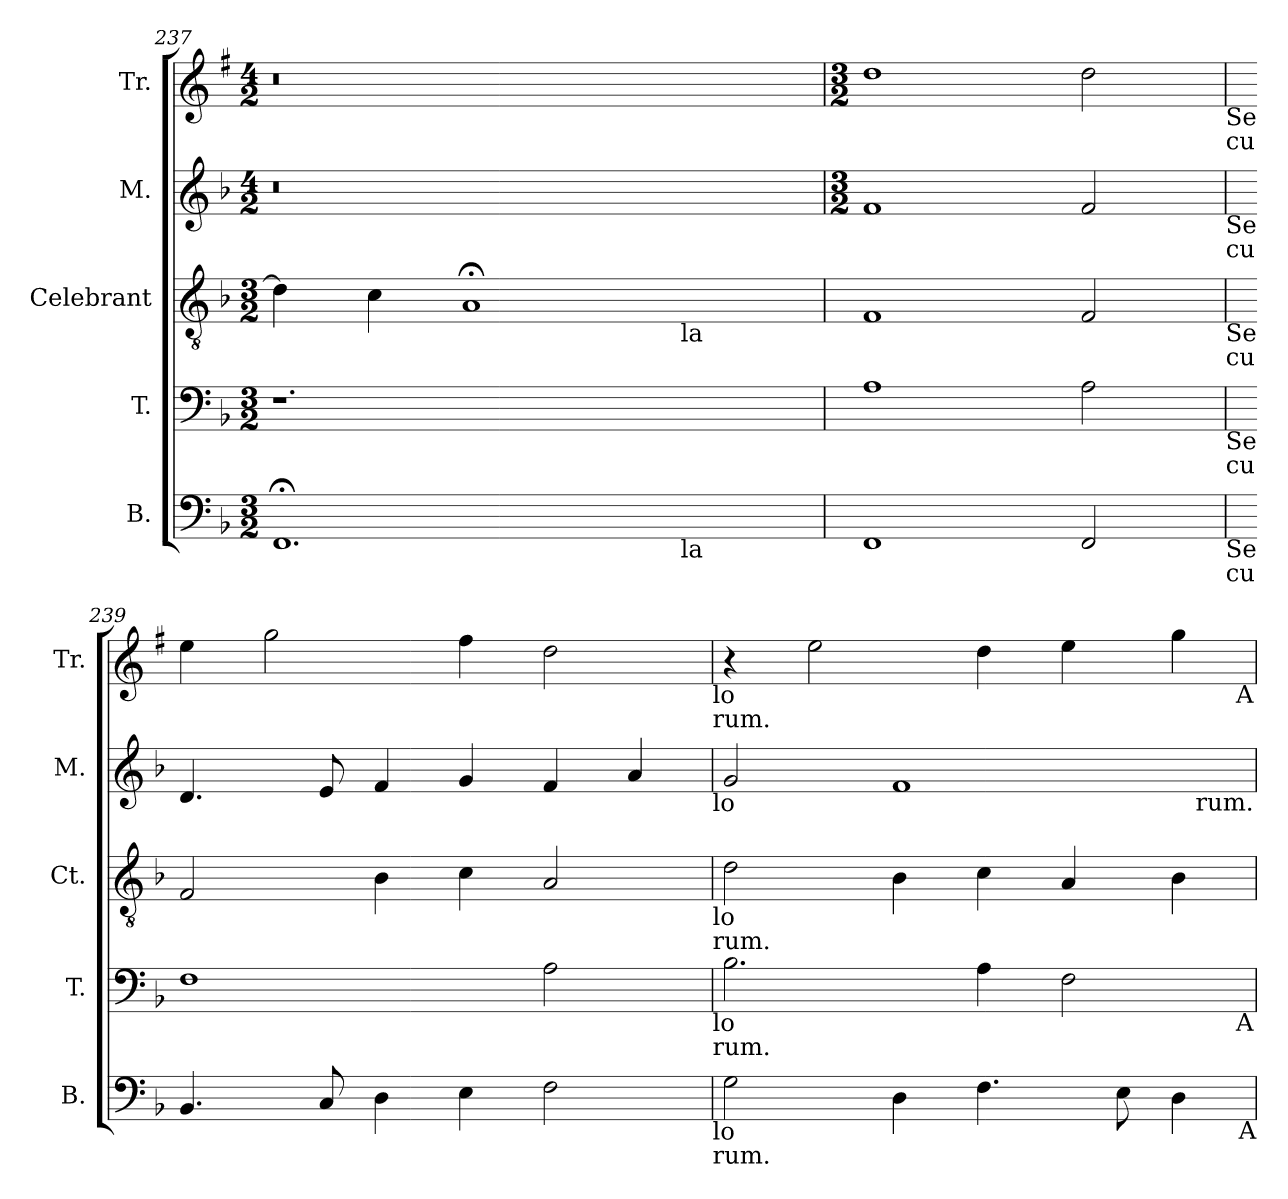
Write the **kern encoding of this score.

**kern	**kern	**kern	**kern	**kern
*part5	*part4	*part3	*part2	*part1
*staff5	*staff4	*staff3	*staff2	*staff1
*I"B.	*I"T.	*I"Celebrant	*I"M.	*I"Tr.
*I'B.	*I'T.	*I'Ct.	*I'M.	*I'Tr.
*clefF4	*clefF4	*clefGv2	*clefG2	*clefG2
*	*	*	*	*ITrd1c2
*k[b-]	*k[b-]	*k[b-]	*k[b-]	*k[b-]
*F:	*F:	*F:	*F:	*F:
*M3/2	*M3/2	*M3/2	*M4/2	*M4/2
=237	=237	=237	=237	=237
1.FF;	1.r	4d\]	0r	0r
.	.	4c\	.	.
.	.	1A;	.	.
!	!	!LO:TX:b:t=la	!	!
!LO:TX:b:t=la	!	!	!	!
2ryy	2ryy	2ryy	.	.
!!LO:PB:g=z
=238	=238	=238	=238	=238
*	*	*	*M3/2	*M3/2
1FF	1A	1F	1f	1cc
2FF/	2A\	2F/	2f/	2cc\
!	!	!	!	!LO:TX:b:t=Se
!	!	!	!	!LO:TX:b:t=cu
!	!	!	!LO:TX:b:t=Se	!
!	!	!	!LO:TX:b:t=cu	!
!	!	!LO:TX:b:t=Se	!	!
!	!	!LO:TX:b:t=cu	!	!
!	!LO:TX:b:t=Se	!	!	!
!	!LO:TX:b:t=cu	!	!	!
!LO:TX:b:t=Se	!	!	!	!
!LO:TX:b:t=cu	!	!	!	!
=239	=239	=239	=239	=239
4.BB-/	1F	2F/	4.d/	4dd\
.	.	.	.	2ff\
8C/	.	.	8e/	.
4D\	.	4B-\	4f/	.
4E\	.	4c\	4g/	4ee\
2F\	2A\	2A/	4f/	2cc\
.	.	.	4a/	.
!	!	!	!	!LO:TX:b:t=lo
!	!	!	!	!LO:TX:b:t=rum.
!	!	!	!LO:TX:b:t=lo	!
!	!	!LO:TX:b:t=lo	!	!
!	!	!LO:TX:b:t=rum.	!	!
!	!LO:TX:b:t=lo	!	!	!
!	!LO:TX:b:t=rum.	!	!	!
!LO:TX:b:t=lo	!	!	!	!
!LO:TX:b:t=rum.	!	!	!	!
=240	=240	=240	=240	=240
2G\	2.B-\	2d\	2g/	4r
.	.	.	.	2dd\
4D\	.	4B-\	1f	.
4.F\	4A\	4c\	.	4cc\
.	2F\	4A/	.	4dd\
8E\	.	.	.	.
4D\	.	4B-\	.	4ff\
!	!	!	!	!LO:TX:b:t=A
!	!	!	!LO:TX:b:t=rum.	!
!	!LO:TX:b:t=A	!	!	!
!LO:TX:b:t=A	!	!	!	!
=	=	=	=	=
*-	*-	*-	*-	*-
